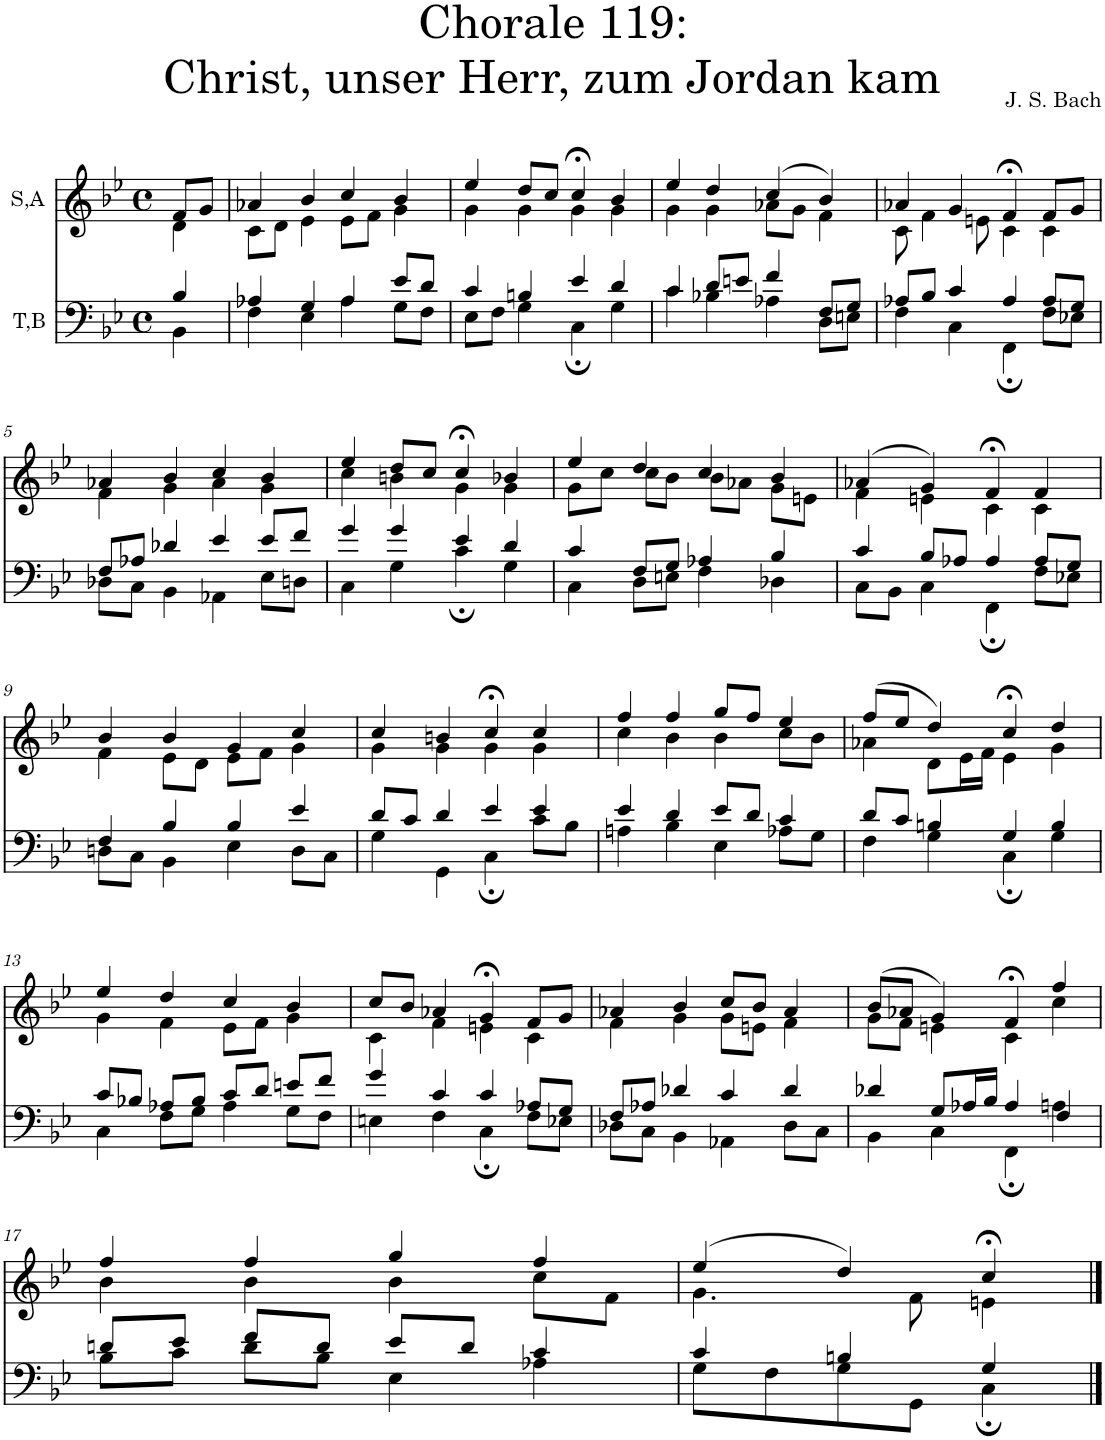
**kern	**kern
*part2	*part1
*staff2	*staff1
*I"T,B	*I"S,A
*clefF4	*clefG2
*k[b-e-]	*k[b-e-]
*M4/4	*M4/4
*met(c)	*met(c)
=	=
*^	*^
4B-/	4BB-\	8f/L	4d\
.	.	8g/J	.
=1	=1	=1	=1
4A-X/	4F\	4a-X/	8c\L
.	.	.	8d\J
4G/	4E-\	4b-/	4e-\
4A-/	4A-\	4cc/	8e-\L
.	.	.	8f\J
8e-/L	8G\L	4b-/	4g\
8d/J	8F\J	.	.
=2	=2	=2	=2
4c/	8E-\L	4ee-/	4g\
.	8F\J	.	.
4Bn/	4G\	8dd/L	4g\
.	.	8cc/J	.
4e-/	4C;\	4cc;</	4g\
4d/	4G\	4b-/	4g\
=3	=3	=3	=3
4c/	4c\	4ee-/	4g\
8d/L	4B-X\	4dd/	4g\
8en/J	.	.	.
4f/	4A-X\	(>4cc/	8a-X\L
.	.	.	8g\J
8F/L	8D\L	4b-/)	4f\
8G/J	8En\J	.	.
=4	=4	=4	=4
8A-X/L	4F\	4a-X/	8c\
8B-/J	.	.	4f\
4c/	4C\	4g/	.
.	.	.	8en\
4A-/	4FF;\	4f;</	4c\
8A-/L	8F\L	8f/L	4c\
8G/J	8E-X\J	8g/J	.
!!LO:LB:g=z	!!
=5	=5	=5	=5
8F/L	8D-X\L	4a-X/	4f\
8A-X/J	8C\J	.	.
4d-X/	4BB-\	4b-/	4g\
4e-/	4AA-X\	4cc/	4a-\
8e-/L	8E-\L	4b-/	4g\
8f/J	8Dn\J	.	.
=6	=6	=6	=6
4g/	4C\	4ee-/	4cc\
4g/	4G\	8dd/L	4bn\
.	.	8cc/J	.
4e-/	4c;\	4cc;</	4g\
4d/	4G\	4b-X/	4g\
=7	=7	=7	=7
4c/	4C\	4ee-/	8g\L
.	.	.	8cc\J
8F/L	8D\L	4dd/	8cc\L
8G/J	8En\J	.	8b-\J
4A-X/	4F\	4cc/	8b-\L
.	.	.	8a-X\J
4B-/	4D-X\	4b-/	8g\L
.	.	.	8en\J
=8	=8	=8	=8
4c/	8C\L	(>4a-X/	4f\
.	8BB-\J	.	.
8B-/L	4C\	4g/)	4en\
8A-X/J	.	.	.
4A-/	4FF;\	4f;</	4c\
8A-/L	8F\L	4f/	4c\
8G/J	8E-X\J	.	.
!!LO:LB:g=z	!!
=9	=9	=9	=9
4F/	8Dn\L	4b-/	4f\
.	8C\J	.	.
4B-/	4BB-\	4b-/	8e-\L
.	.	.	8d\J
4B-/	4E-\	4g/	8e-\L
.	.	.	8f\J
4e-/	8D\L	4cc/	4g\
.	8C\J	.	.
=10	=10	=10	=10
8d/L	4G\	4cc/	4g\
8c/J	.	.	.
4d/	4GG\	4bn/	4g\
4e-/	4C;\	4cc;</	4g\
4e-/	8c\L	4cc/	4g\
.	8B-\J	.	.
=11	=11	=11	=11
4e-/	4An\	4ff/	4cc\
4d/	4B-\	4ff/	4b-\
8e-/L	4E-\	8gg/L	4b-\
8d/J	.	8ff/J	.
4c/	8A-X\L	4ee-/	8cc\L
.	8G\J	.	8b-\J
=12	=12	=12	=12
8d/L	4F\	(>8ff/L	4a-X\
8c/J	.	8ee-/J	.
4Bn/	4G\	4dd/)	8d\L
.	.	.	16e-\L
.	.	.	16f\JJ
4G/	4C;\	4cc;</	4e-\
4B/	4G\	4dd/	4g\
!!LO:LB:g=z	!!
=13	=13	=13	=13
8c/L	4C\	4ee-/	4g\
8B-X/J	.	.	.
8A-X/L	8F\L	4dd/	4f\
8B-/J	8G\J	.	.
8c/L	4A-\	4cc/	8e-\L
8d/J	.	.	8f\J
8en/L	8G\L	4b-/	4g\
8f/J	8F\J	.	.
=14	=14	=14	=14
4g/	4En\	8cc/L	4c\
.	.	8b-/J	.
4c/	4F\	4a-X/	4f\
4c/	4C;\	4g;</	4en\
8A-X/L	8F\L	8f/L	4c\
8G/J	8E-X\J	8g/J	.
=15	=15	=15	=15
8F/L	8D-X\L	4a-X/	4f\
8A-X/J	8C\J	.	.
4d-X/	4BB-\	4b-/	4g\
4c/	4AA-X\	8cc/L	8g\L
.	.	8b-/J	8en\J
4d-/	8D-\L	4a-/	4f\
.	8C\J	.	.
=16	=16	=16	=16
4d-X/	4BB-\	(>8b-/L	8g\L
.	.	8a-X/J	8f\J
8G/L	4C\	4g/)	4en\
16A-X/L	.	.	.
16B-/JJ	.	.	.
4A-/	4FF;\	4f;</	4c\
4F/	4An\	4ff/	4cc\
!!LO:LB:g=z	!!
=17	=17	=17	=17
8dn/L	8B-\L	4ff/	4b-\
8e-/J	8c\J	.	.
8f/L	8d\L	4ff/	4b-\
8d/J	8B-\J	.	.
8e-/L	4E-\	4gg/	4b-\
8d/J	.	.	.
4c/	4A-X\	4ff/	8cc\L
.	.	.	8f\J
=18	=18	=18	=18
4c/	8G\L	(>4ee-/	4.g\
.	8F\	.	.
4Bn/	8G\	4dd/)	.
.	8GG\J	.	8f\
4G/	4C;\	4cc;</	4en\
*v	*v	*	*
*	*v	*v
==	==
*-	*-
